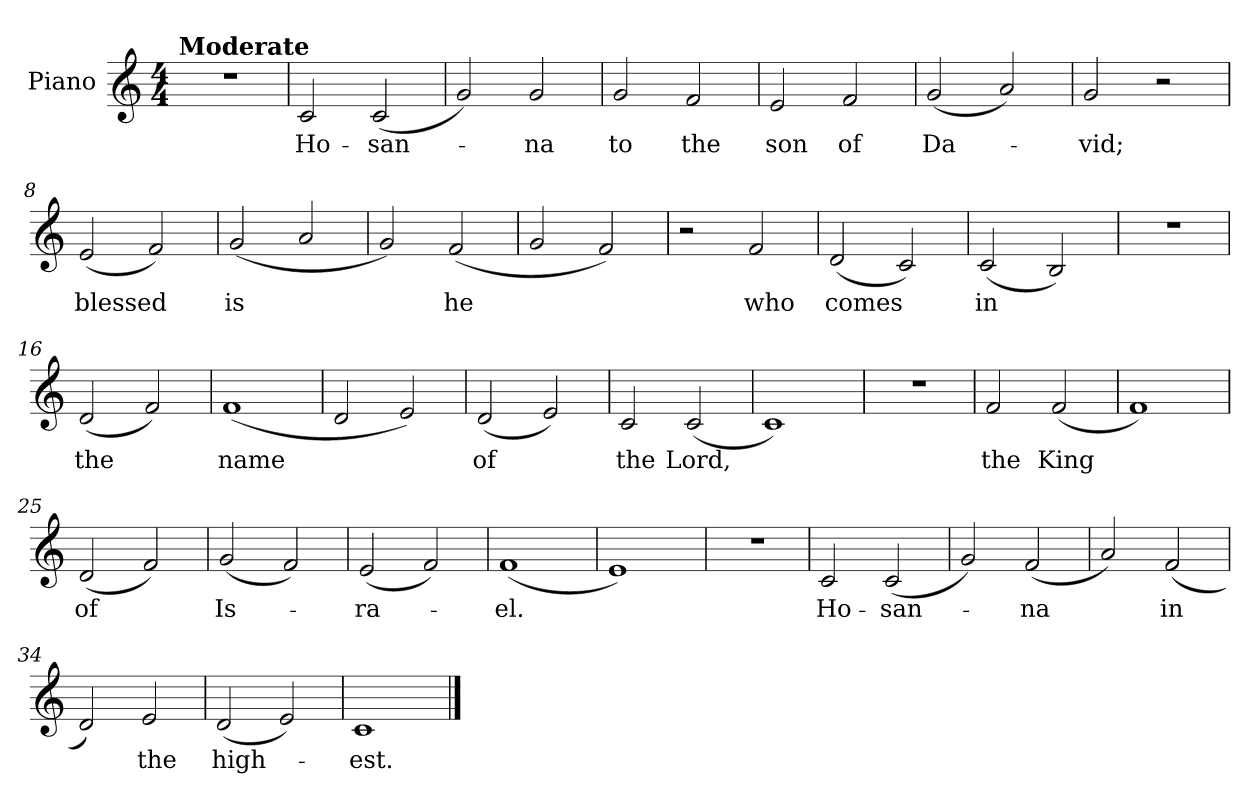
**kern	**text
*part1	*part1
*staff1	*staff1
*I"Piano	*
*I'Pno.	*
*clefG2	*
*k[]	*
*M4/4	*
*MM120	*
=1	=1
!LO:TX:a:B:t=Moderate	!
1r	.
=2	=2
2c/	Ho-
(>2c/	-san-
=3	=3
2g/)	.
2g/	-na
=4	=4
2g/	to
2f/	the
=5	=5
2e/	son
2f/	of
=6	=6
(>2g/	Da-
2a/)	.
=7	=7
2g/	-vid;
2r	.
=8	=8
(>2e/	blessed
2f/)	.
=9	=9
(>2g/	is
2a/	.
=10	=10
2g/)	.
(>2f/	he
!!LO:LB:g=z
=11	=11
2g/	.
2f/)	.
=12	=12
2r	.
2f/	who
=13	=13
(<2d/	comes
2c/)	.
=14	=14
(<2c/	in
2B/)	.
=15	=15
1r	.
=16	=16
(>2d/	the
2f/)	.
=17	=17
(<1f	name
=18	=18
2d/	.
2e/)	.
=19	=19
(>2d/	of
2e/)	.
=20	=20
2c/	the
(<2c/	Lord,
=21	=21
1c)	.
!!LO:LB:g=z
=22	=22
1r	.
=23	=23
2f/	the
(<2f/	King
=24	=24
1f)	.
=25	=25
(>2d/	of
2f/)	.
=26	=26
(<2g/	Is-
2f/)	.
=27	=27
(>2e/	-ra-
2f/)	.
=28	=28
(<1f	-el.
=29	=29
1e)	.
=30	=30
1r	.
=31	=31
2c/	Ho-
(>2c/	-san-
=32	=32
2g/)	.
(>2f/	-na
!!LO:LB:g=z
=33	=33
2a/)	.
(<2f/	in
=34	=34
2d/)	.
2e/	the
=35	=35
(>2d/	high-
2e/)	.
=36	=36
1c	-est.
==	==
*-	*-
